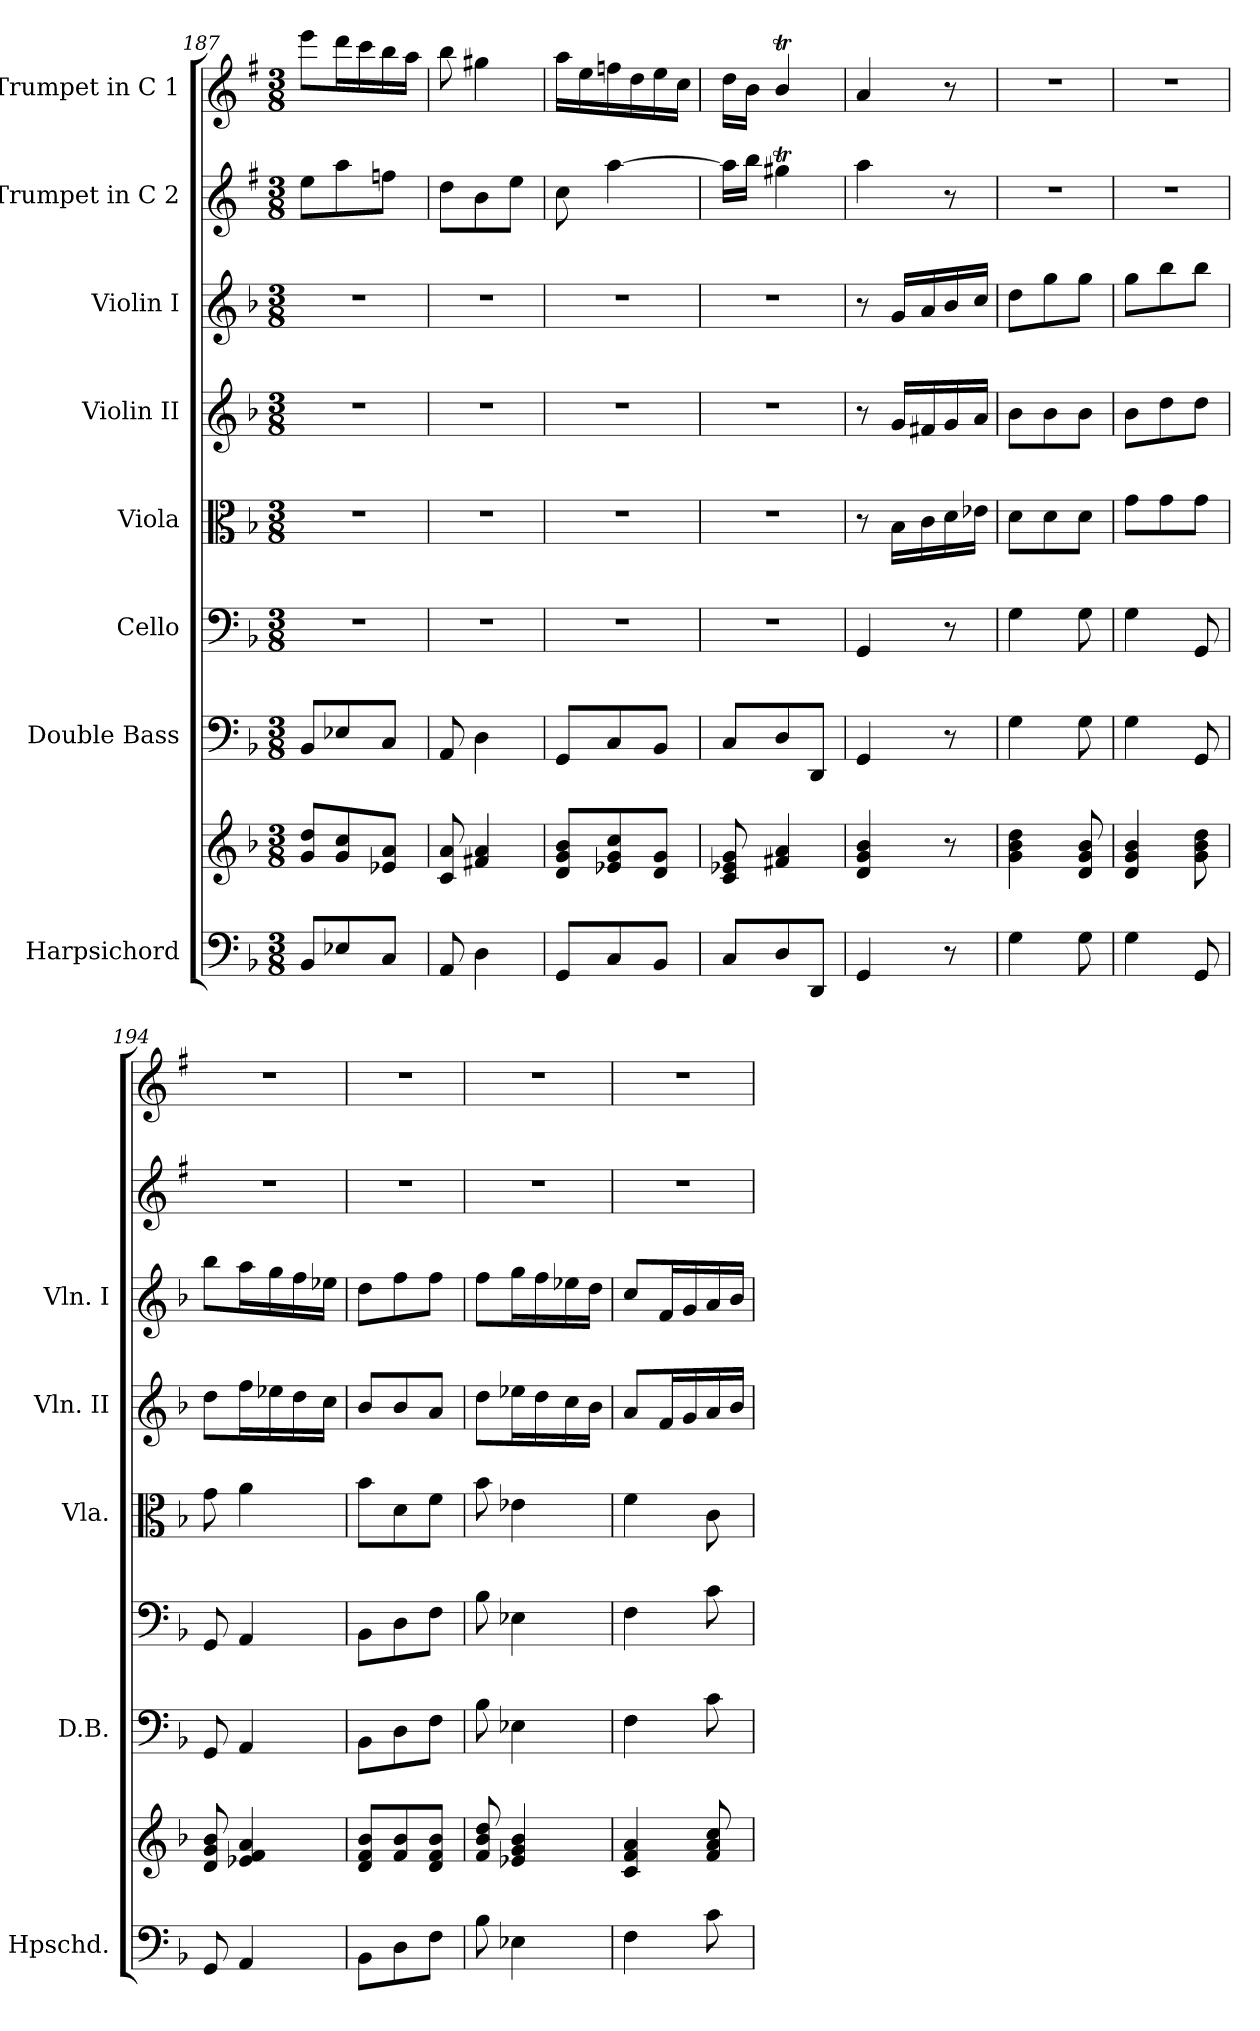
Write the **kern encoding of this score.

**kern	**kern	**kern	**kern	**kern	**kern	**kern	**kern	**kern
*part8	*part8	*part7	*part6	*part5	*part4	*part3	*part2	*part1
*staff9	*staff8	*staff7	*staff6	*staff5	*staff4	*staff3	*staff2	*staff1
*I"Harpsichord	*	*I"Double Bass	*I"Cello	*I"Viola	*I"Violin II	*I"Violin I	*I"Trumpet in C 2	*I"Trumpet in C 1
*I'Hpschd.	*	*I'D.B.	*	*I'Vla.	*I'Vln. II	*I'Vln. I	*	*
*clefF4	*clefG2	*clefF4	*clefF4	*clefC3	*clefG2	*clefG2	*clefG2	*clefG2
*	*	*ITrd7c12	*	*	*	*	*ITrd1c2	*ITrd1c2
*k[b-]	*k[b-]	*k[b-]	*k[b-]	*k[b-]	*k[b-]	*k[b-]	*k[b-]	*k[b-]
*F:	*F:	*F:	*F:	*F:	*F:	*F:	*F:	*F:
*M3/8	*M3/8	*M3/8	*M3/8	*M3/8	*M3/8	*M3/8	*M3/8	*M3/8
=187	=187	=187	=187	=187	=187	=187	=187	=187
8BB-/L	8g/ 8dd/L	8BBB-/L	4.r	4.r	4.r	4.r	8dd\L	8ddd\L
8E-X/	8g/ 8cc/	8EE-X/	.	.	.	.	8gg\	16ccc\L
.	.	.	.	.	.	.	.	16bb-\
8C/J	8e-X/ 8a/J	8CC/J	.	.	.	.	8ee-X\J	16aa\
.	.	.	.	.	.	.	.	16gg\JJ
!!LO:PB:g=z
=188	=188	=188	=188	=188	=188	=188	=188	=188
8AA/	8c/ 8a/	8AAA/	4.r	4.r	4.r	4.r	8cc\L	8aa\
4D\	4f#X/ 4a/	4DD\	.	.	.	.	8a\	4ff#X\
.	.	.	.	.	.	.	8dd\J	.
=189	=189	=189	=189	=189	=189	=189	=189	=189
8GG/L	8d/ 8g/ 8b-/L	8GGG/L	4.r	4.r	4.r	4.r	8b-\	16gg\LL
.	.	.	.	.	.	.	.	16dd\
8C/	8e-X/ 8g/ 8cc/	8CC/	.	.	.	.	[4gg\	16ee-X\
.	.	.	.	.	.	.	.	16cc\
8BB-/J	8d/ 8g/J	8BBB-/J	.	.	.	.	.	16dd\
.	.	.	.	.	.	.	.	16b-\JJ
!!LO:PB:g=z
=190	=190	=190	=190	=190	=190	=190	=190	=190
8C/L	8c/ 8e-X/ 8g/	8CC/L	4.r	4.r	4.r	4.r	16gg\LL]	16cc\LL
.	.	.	.	.	.	.	16aa\JJ	16a\JJ
8D/	4f#X/ 4a/	8DD/	.	.	.	.	4ff#Xt\	4at/
8DD/J	.	8DDD/J	.	.	.	.	.	.
=191	=191	=191	=191	=191	=191	=191	=191	=191
4GG/	4d/ 4g/ 4b-/	4GGG/	4GG/	8r	8r	8r	4gg\	4g/
.	.	.	.	16B-\LL	16g/LL	16g/LL	.	.
.	.	.	.	16c\	16f#X/	16a/	.	.
8r	8r	8r	8r	16d\	16g/	16b-/	8r	8r
.	.	.	.	16e-X\JJ	16a/JJ	16cc/JJ	.	.
=192	=192	=192	=192	=192	=192	=192	=192	=192
4G\	4g\ 4b-\ 4dd\	4GG\	4G\	8d\L	8b-\L	8dd\L	4.r	4.r
.	.	.	.	8d\	8b-\	8gg\	.	.
8G\	8d/ 8g/ 8b-/	8GG\	8G\	8d\J	8b-\J	8gg\J	.	.
=193	=193	=193	=193	=193	=193	=193	=193	=193
4G\	4d/ 4g/ 4b-/	4GG\	4G\	8g\L	8b-\L	8gg\L	4.r	4.r
.	.	.	.	8g\	8dd\	8bb-\	.	.
8GG/	8g\ 8b-\ 8dd\	8GGG/	8GG/	8g\J	8dd\J	8bb-\J	.	.
=194	=194	=194	=194	=194	=194	=194	=194	=194
8GG/	8d/ 8g/ 8b-/	8GGG/	8GG/	8g\	8dd\L	8bb-\L	4.r	4.r
4AA/	4e-X/ 4f/ 4a/	4AAA/	4AA/	4a\	16ff\L	16aa\L	.	.
.	.	.	.	.	16ee-X\	16gg\	.	.
.	.	.	.	.	16dd\	16ff\	.	.
.	.	.	.	.	16cc\JJ	16ee-X\JJ	.	.
=195	=195	=195	=195	=195	=195	=195	=195	=195
8BB-\L	8d/ 8f/ 8b-/L	8BBB-\L	8BB-\L	8b-\L	8b-/L	8dd\L	4.r	4.r
8D\	8f/ 8b-/	8DD\	8D\	8d\	8b-/	8ff\	.	.
8F\J	8d/ 8f/ 8b-/J	8FF\J	8F\J	8f\J	8a/J	8ff\J	.	.
!!LO:PB:g=z
=196	=196	=196	=196	=196	=196	=196	=196	=196
8B-\	8f/ 8b-/ 8dd/	8BB-\	8B-\	8b-\	8dd\L	8ff\L	4.r	4.r
4E-X\	4e-X/ 4g/ 4b-/	4EE-X\	4E-X\	4e-X\	16ee-X\L	16gg\L	.	.
.	.	.	.	.	16dd\	16ff\	.	.
.	.	.	.	.	16cc\	16ee-X\	.	.
.	.	.	.	.	16b-\JJ	16dd\JJ	.	.
=197	=197	=197	=197	=197	=197	=197	=197	=197
4F\	4c/ 4f/ 4a/	4FF\	4F\	4f\	8a/L	8cc/L	4.r	4.r
.	.	.	.	.	16f/L	16f/L	.	.
.	.	.	.	.	16g/	16g/	.	.
8c\	8f/ 8a/ 8cc/	8C\	8c\	8c\	16a/	16a/	.	.
.	.	.	.	.	16b-/JJ	16b-/JJ	.	.
=	=	=	=	=	=	=	=	=
*-	*-	*-	*-	*-	*-	*-	*-	*-
